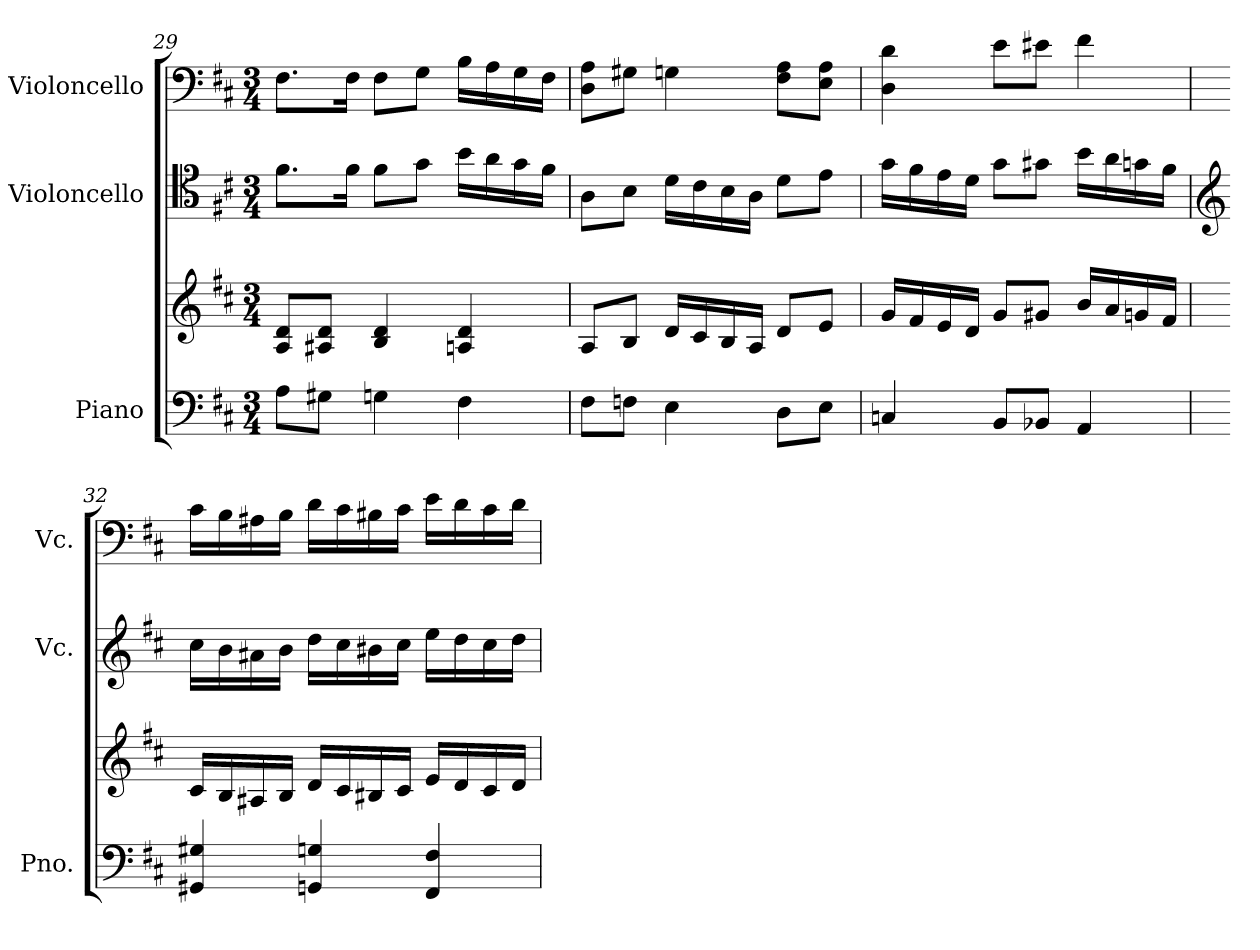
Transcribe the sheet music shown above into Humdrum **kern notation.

**kern	**kern	**kern	**kern
*part3	*part3	*part2	*part1
*staff4	*staff3	*staff2	*staff1
*I"Piano	*	*I"Violoncello	*I"Violoncello
*I'Pno.	*	*I'Vc.	*I'Vc.
*clefF4	*clefG2	*clefC4	*clefF4
*k[f#c#]	*k[f#c#]	*k[f#c#]	*k[f#c#]
*M3/4	*M3/4	*M3/4	*M3/4
=29	=29	=29	=29
8A\L	8A/ 8d/L	8.f#\L	8.F#\L
8G#X\J	8A#X/ 8d/J	.	.
.	.	16f#\Jk	16F#\Jk
4Gn\	4B/ 4d/	8f#\L	8F#\L
.	.	8g\J	8G\J
4F#\	4An/ 4d/	16b\LL	16B\LL
.	.	16a\	16A\
.	.	16g\	16G\
.	.	16f#\JJ	16F#\JJ
!!LO:PB:g=z
=30	=30	=30	=30
8F#\L	8A/L	8A\L	8D\ 8A\L
8Fn\J	8B/J	8B\J	8G#X\J
4E\	16d/LL	16d\LL	4Gn\
.	16c#/	16c#\	.
.	16B/	16B\	.
.	16A/JJ	16A\JJ	.
8D\L	8d/L	8d\L	8F#\ 8A\L
8E\J	8e/J	8e\J	8E\ 8A\J
=31	=31	=31	=31
4Cn/	16g/LL	16g\LL	4D\ 4d\
.	16f#/	16f#\	.
.	16e/	16e\	.
.	16d/JJ	16d\JJ	.
8BB/L	8g/L	8g\L	8e\L
8BB-X/J	8g#X/J	8g#X\J	8e#X\J
4AA/	16b/LL	16b\LL	4f#\
.	16a/	16a\	.
.	16gn/	16gn\	.
.	16f#/JJ	16f#\JJ	.
=32	=32	=32	=32
*	*	*clefG2	*
4GG#X/ 4G#X/	16c#/LL	16cc#\LL	16c#\LL
.	16B/	16b\	16B\
.	16A#X/	16a#X\	16A#X\
.	16B/JJ	16b\JJ	16B\JJ
4GGn/ 4Gn/	16d/LL	16dd\LL	16d\LL
.	16c#/	16cc#\	16c#\
.	16B#X/	16b#X\	16B#X\
.	16c#/JJ	16cc#\JJ	16c#\JJ
4FF#/ 4F#/	16e/LL	16ee\LL	16e\LL
.	16d/	16dd\	16d\
.	16c#/	16cc#\	16c#\
.	16d/JJ	16dd\JJ	16d\JJ
=	=	=	=
*-	*-	*-	*-
